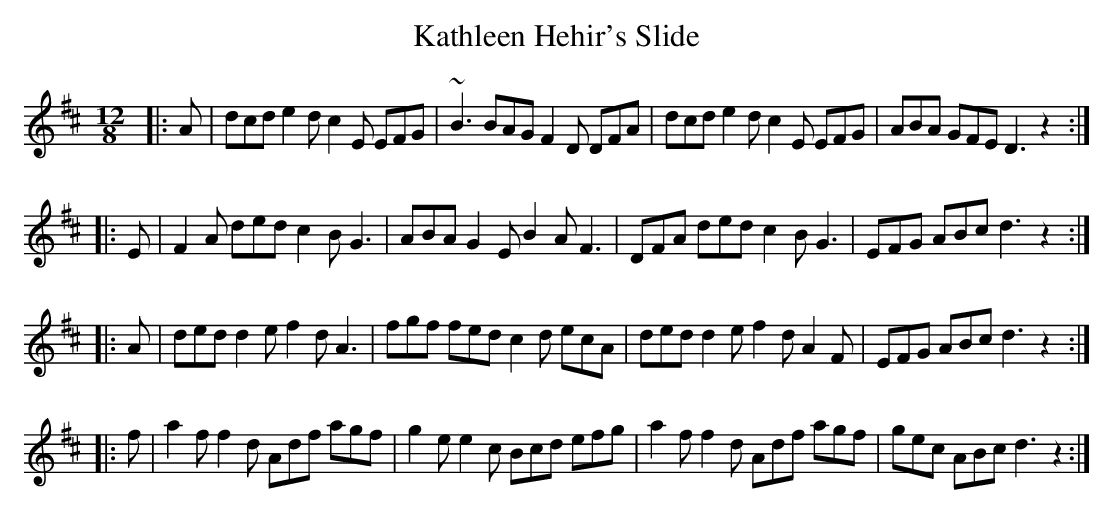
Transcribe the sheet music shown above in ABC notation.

X:1
T:Kathleen Hehir's Slide
M:12/8
L:1/8
K:D
|:A|dcd e2d c2E EFG|~B3 BAG F2D DFA|dcd e2d c2E EFG|ABA GFE D3 z2:|!
|:E|F2A ded c2B G3|ABA G2E B2A F3|DFA ded c2B G3|EFG ABc d3 z2:|!
|:A|ded d2e f2d A3|fgf fed c2d ecA|ded d2e f2d A2F|EFG ABc d3 z2:|!
|:f|a2f f2d Adf agf|g2e e2c Bcd efg|a2f f2d Adf agf|gec ABc d3 z2:|
